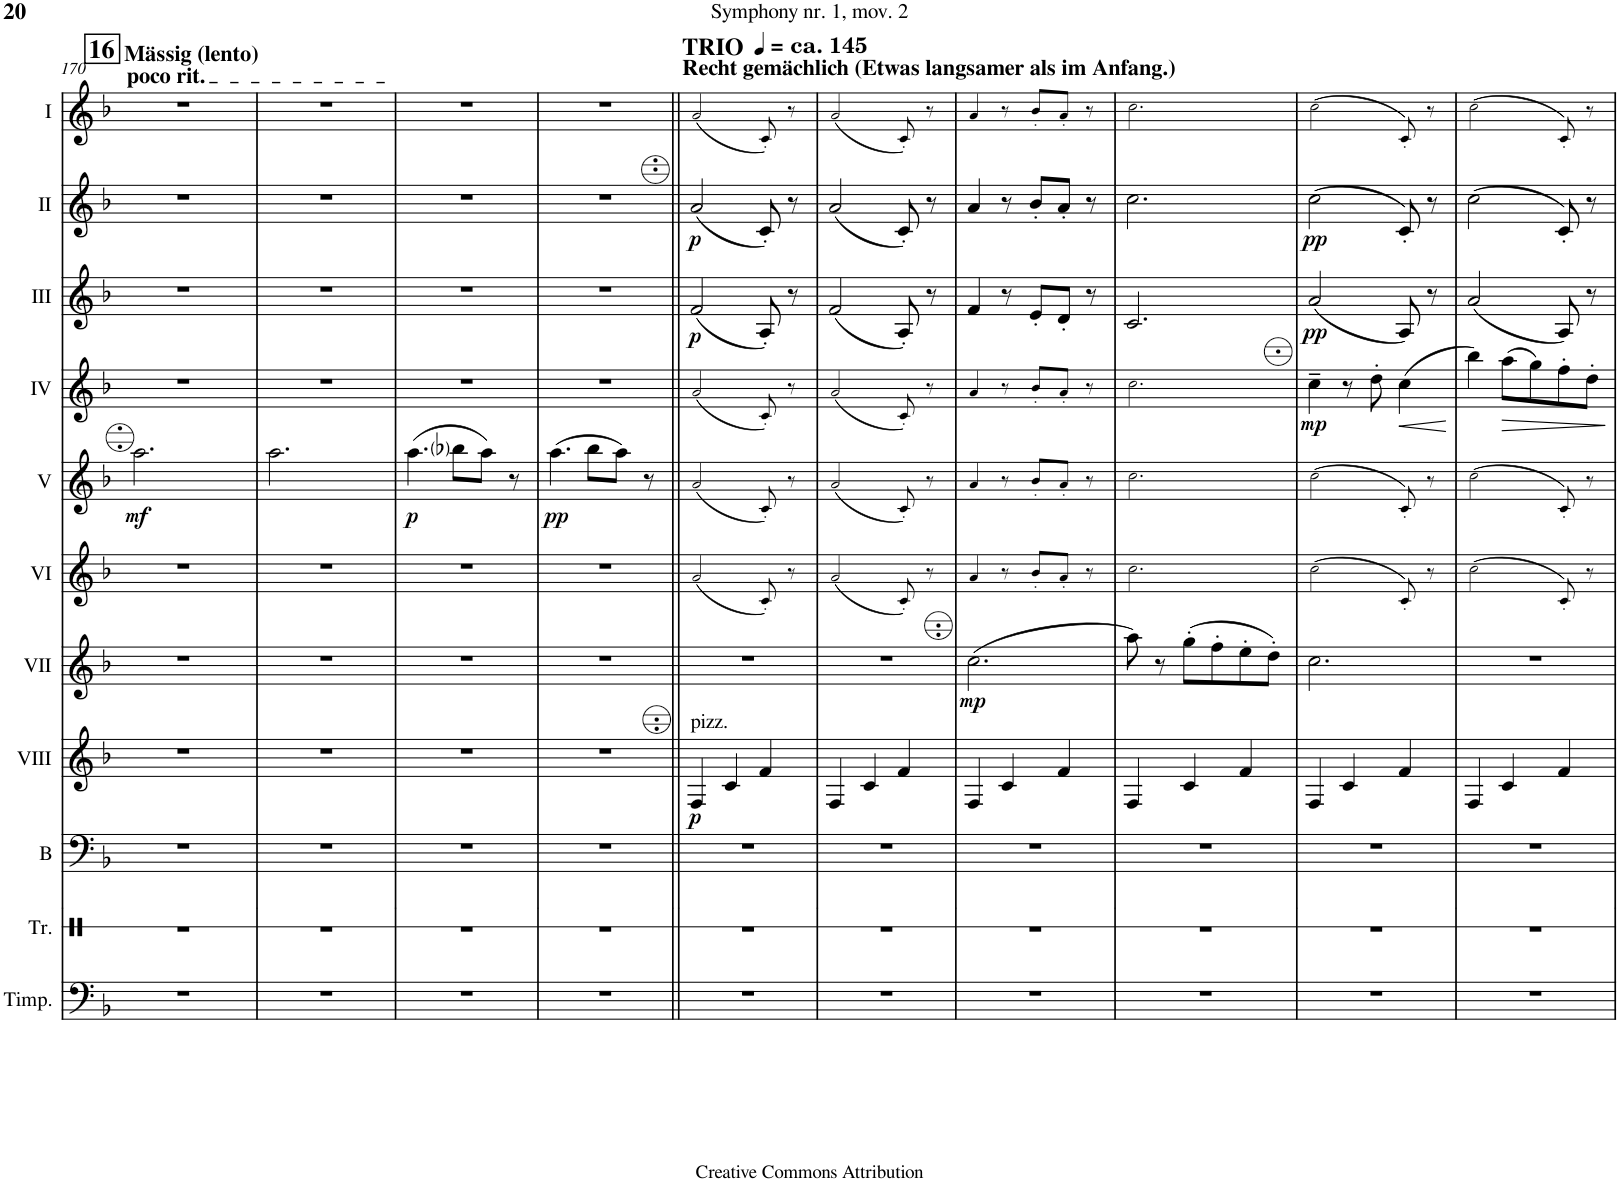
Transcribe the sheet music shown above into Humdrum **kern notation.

**kern	**kern	**kern	**kern	**dynam	**kern	**dynam	**kern	**kern	**dynam	**kern	**dynam	**kern	**dynam	**kern	**dynam	**kern
*part11	*part10	*part9	*part8	*part8	*part7	*part7	*part6	*part5	*part5	*part4	*part4	*part3	*part3	*part2	*part2	*part1
*staff11	*staff10	*staff9	*staff8	*staff8	*staff7	*staff7	*staff6	*staff5	*staff5	*staff4	*staff4	*staff3	*staff3	*staff2	*staff2	*staff1
*I"Timpani	*I"Triangle	*I"Bass	*I"Acc. 8	*	*I"Acc. 7	*	*I"Acc. 6	*I"Acc. 5	*	*I"Acc. 4	*	*I"Acc. 3	*	*I"Acc. 2	*	*I"Acc. 1
*I'Timp.	*I'Tr.	*I'B	*	*	*	*	*	*	*	*	*	*	*	*	*	*
!!LO:PB:g=z
*clefF4	*clefX	*clefF4	*clefG2	*	*clefG2	*	*clefG2	*clefG2	*	*clefG2	*	*clefG2	*	*clefG2	*	*clefG2
*	*	*Trd7c12	*Trd7c12	*	*Trd7c12	*	*	*	*	*Trd7c12	*	*	*	*	*	*
*k[b-]	*k[]	*k[b-]	*k[b-]	*	*k[b-]	*	*k[b-]	*k[b-]	*	*k[b-]	*	*k[b-]	*	*k[b-]	*	*k[b-]
*M3/4	*M3/4	*M3/4	*M3/4	*	*M3/4	*	*M3/4	*M3/4	*	*M3/4	*	*M3/4	*	*M3/4	*	*M3/4
!!LO:REH:place=s1:a:B:cj:fs=14:t=16
=170	=170	=170	=170	=170	=170	=170	=170	=170	=170	=170	=170	=170	=170	=170	=170	=170
!	!	!	!	!	!	!	!	!	!	!	!	!	!	!	!	!LO:TX:a:B:t=Mässig (lento)
!	!	!	!	!	!	!	!	!	!	!	!	!	!	!	!	!LO:TX:a:t=poco rit.
!	!	!	!	!	!	!	!	!	!LO:DY:b	!	!	!	!	!	!	!
2.r	2.r	2.r	2.r	.	2.r	.	2.r	2.a\	mf	2.r	.	2.r	.	2.r	.	2.r
=171	=171	=171	=171	=171	=171	=171	=171	=171	=171	=171	=171	=171	=171	=171	=171	=171
2.r	2.r	2.r	2.r	.	2.r	.	2.r	2.a\	.	2.r	.	2.r	.	2.r	.	2.r
=172	=172	=172	=172	=172	=172	=172	=172	=172	=172	=172	=172	=172	=172	=172	=172	=172
!	!	!	!	!	!	!	!	!	!LO:DY:b	!	!	!	!	!	!	!
2.r	2.r	2.r	2.r	.	2.r	.	2.r	(4.a\	p	2.r	.	2.r	.	2.r	.	2.r
.	.	.	.	.	.	.	.	8b-i\L	.	.	.	.	.	.	.	.
.	.	.	.	.	.	.	.	8a\J)	.	.	.	.	.	.	.	.
.	.	.	.	.	.	.	.	8r	.	.	.	.	.	.	.	.
=173	=173	=173	=173	=173	=173	=173	=173	=173	=173	=173	=173	=173	=173	=173	=173	=173
!	!	!	!	!	!	!	!	!	!LO:DY:b	!	!	!	!	!	!	!
2.r	2.r	2.r	2.r	.	2.r	.	2.r	(4.a\	pp	2.r	.	2.r	.	2.r	.	2.r
.	.	.	.	.	.	.	.	8b-\L	.	.	.	.	.	.	.	.
.	.	.	.	.	.	.	.	8a\J)	.	.	.	.	.	.	.	.
.	.	.	.	.	.	.	.	8r	.	.	.	.	.	.	.	.
=174||	=174||	=174||	=174||	=174||	=174||	=174||	=174||	=174||	=174||	=174||	=174||	=174||	=174||	=174||	=174||	=174||
!	!	!	!	!	!	!	!	!	!	!	!	!	!	!	!	!LO:TX:a:B:t=Recht gemächlich (Etwas langsamer als im Anfang.)
!	!	!	!	!	!	!	!	!	!	!	!	!	!	!	!	!LO:TX:a:B:t=ca. 145
!	!	!	!	!	!	!	!	!	!	!	!	!	!	!	!	!LO:TX:a:B:t=TRIO
!	!	!	!LO:TX:a:t=pizz.	!	!	!	!	!	!	!	!	!	!	!	!	!
!	!	!	!	!LO:DY:b	!	!	!	!	!	!	!	!	!LO:DY:b	!	!LO:DY:b	!
2.r	2.r	2.r	4F/	p	2.r	.	(2a/	(2a/	.	(2a/	.	(2f/	p	(2a/	p	(2a/
.	.	.	4c/	.	.	.	.	.	.	.	.	.	.	.	.	.
.	.	.	4f/	.	.	.	8c'/)	8c'/)	.	8c'/)	.	8A'/)	.	8c'/)	.	8c'/)
.	.	.	.	.	.	.	8r	8r	.	8r	.	8r	.	8r	.	8r
=175	=175	=175	=175	=175	=175	=175	=175	=175	=175	=175	=175	=175	=175	=175	=175	=175
2.r	2.r	2.r	4F/	.	2.r	.	(2a/	(2a/	.	(2a/	.	(2f/	.	(2a/	.	(2a/
.	.	.	4c/	.	.	.	.	.	.	.	.	.	.	.	.	.
.	.	.	4f/	.	.	.	8c'/)	8c'/)	.	8c'/)	.	8A'/)	.	8c'/)	.	8c'/)
.	.	.	.	.	.	.	8r	8r	.	8r	.	8r	.	8r	.	8r
=176	=176	=176	=176	=176	=176	=176	=176	=176	=176	=176	=176	=176	=176	=176	=176	=176
!	!	!	!	!	!	!LO:DY:b	!	!	!	!	!	!	!	!	!	!
2.r	2.r	2.r	4F/	.	(2.cc\	mp	4a/	4a/	.	4a/	.	4f/	.	4a/	.	4a/
.	.	.	4c/	.	.	.	8r	8r	.	8r	.	8r	.	8r	.	8r
.	.	.	.	.	.	.	8b-'/L	8b-'/L	.	8b-'/L	.	8e'/L	.	8b-'/L	.	8b-'/L
.	.	.	4f/	.	.	.	8a'/J	8a'/J	.	8a'/J	.	8d'/J	.	8a'/J	.	8a'/J
.	.	.	.	.	.	.	8r	8r	.	8r	.	8r	.	8r	.	8r
=177	=177	=177	=177	=177	=177	=177	=177	=177	=177	=177	=177	=177	=177	=177	=177	=177
2.r	2.r	2.r	4F/	.	8aa\)	.	2.cc\	2.cc\	.	2.cc\	.	2.c/	.	2.cc\	.	2.cc\
.	.	.	.	.	8r	.	.	.	.	.	.	.	.	.	.	.
.	.	.	4c/	.	(8gg'\L	.	.	.	.	.	.	.	.	.	.	.
.	.	.	.	.	8ff'\	.	.	.	.	.	.	.	.	.	.	.
.	.	.	4f/	.	8ee'\	.	.	.	.	.	.	.	.	.	.	.
.	.	.	.	.	8dd'\J)	.	.	.	.	.	.	.	.	.	.	.
=178	=178	=178	=178	=178	=178	=178	=178	=178	=178	=178	=178	=178	=178	=178	=178	=178
!	!	!	!	!	!	!	!	!	!	!	!LO:DY:b	!	!LO:DY:b	!	!LO:DY:b	!
2.r	2.r	2.r	4F/	.	2.cc\	.	(2cc\	(2cc\	.	4ccc~\	mp	(2a/	pp	(2cc\	pp	(2cc\
.	.	.	4c/	.	.	.	.	.	.	8r	.	.	.	.	.	.
.	.	.	.	.	.	.	.	.	.	8ddd'\	.	.	.	.	.	.
!	!	!	!	!	!	!	!	!	!	!	!LO:HP:b	!	!	!	!	!
.	.	.	4f/	.	.	.	8c'/)	8c'/)	.	(4ccc\	<	8A/)	.	8c'/)	.	8c'/)
.	.	.	.	.	.	.	8r	8r	.	.	.	8r	.	8r	.	8r
.	.	.	.	.	.	.	.	.	.	.	[	.	.	.	.	.
=179	=179	=179	=179	=179	=179	=179	=179	=179	=179	=179	=179	=179	=179	=179	=179	=179
2.r	2.r	2.r	4F/	.	2.r	.	(2cc\	(2cc\	.	4bbb-\)	.	(2a/	.	(2cc\	.	(2cc\
!	!	!	!	!	!	!	!	!	!	!	!LO:HP:b	!	!	!	!	!
.	.	.	4c/	.	.	.	.	.	.	(8aaa\L	>	.	.	.	.	.
.	.	.	.	.	.	.	.	.	.	8ggg\)	.	.	.	.	.	.
.	.	.	4f/	.	.	.	8c'/)	8c'/)	.	8fff'\	.	8A/)	.	8c'/)	.	8c'/)
.	.	.	.	.	.	.	8r	8r	.	8ddd'\J	.	8r	.	8r	.	8r
.	.	.	.	.	.	.	.	.	.	.	]	.	.	.	.	.
=	=	=	=	=	=	=	=	=	=	=	=	=	=	=	=	=
*-	*-	*-	*-	*-	*-	*-	*-	*-	*-	*-	*-	*-	*-	*-	*-	*-
